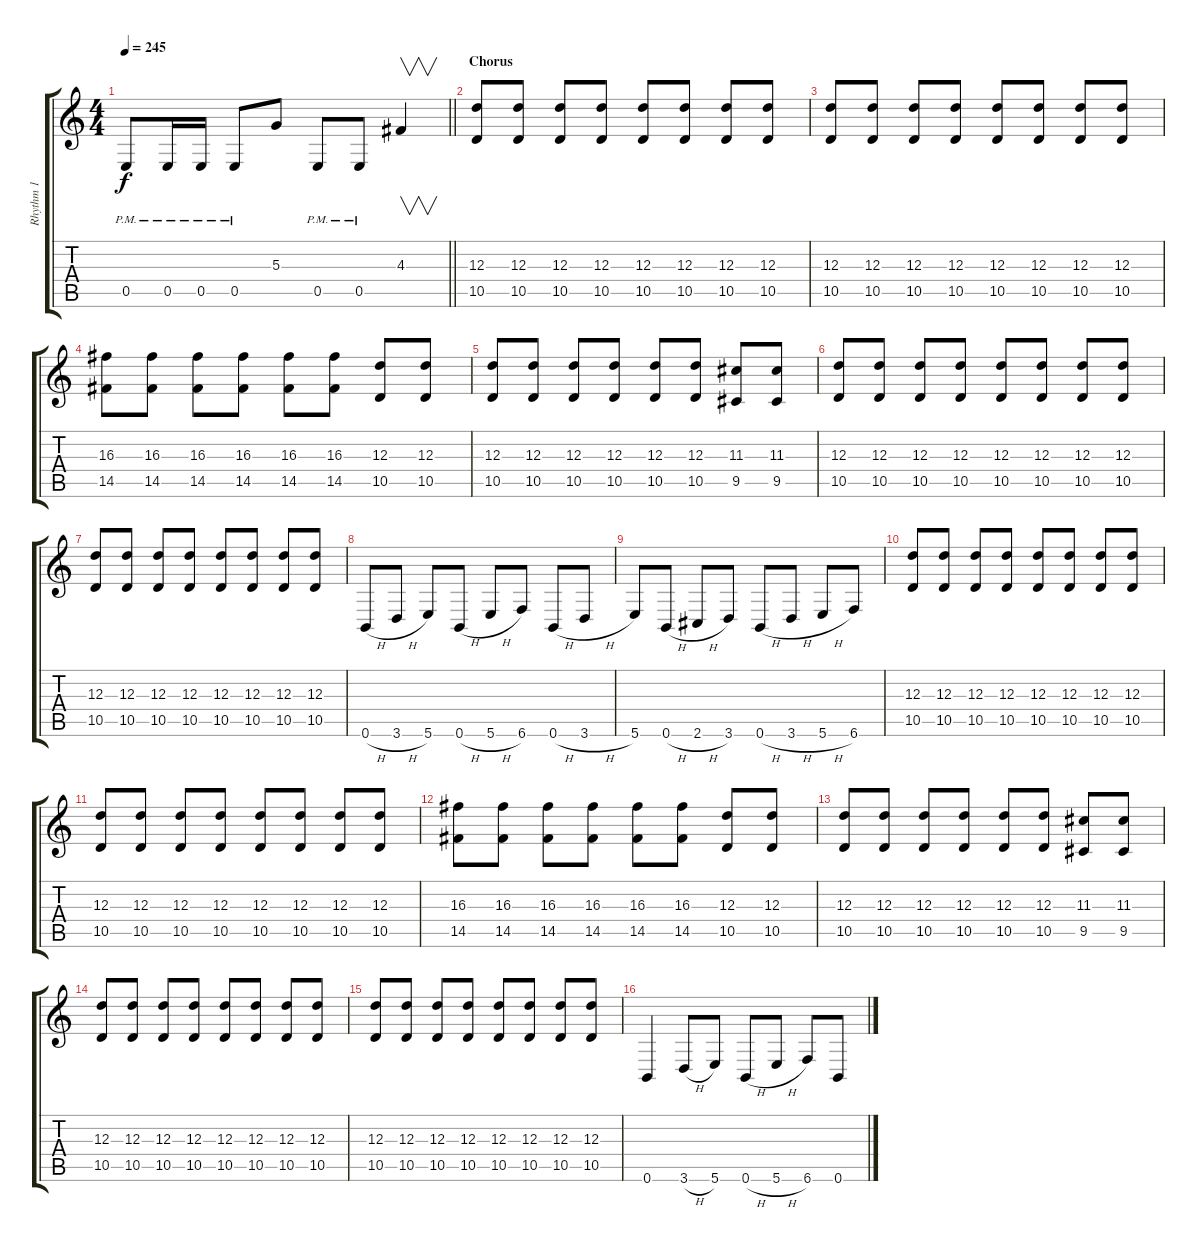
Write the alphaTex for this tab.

\track ("Rhythm 1" "Rhythm 1") {instrument distortionguitar}
\staff {score tabs}
\tuning (B3 Gb3 D3 A2 E2 B1) {hide}
\ts (4 4)
\tempo 245
\clef g2
\barLineRight lightlight
\ks c
0.5{pm}.8{dy f} 0.5{pm}.16 0.5{pm}.16 0.5{pm}.8 5.3.8 0.5{pm}.8 0.5{pm}.8 4.3.4{v instrument guitarharmonics} |
\section ("" "Chorus")
(12.3 10.5).8{instrument distortionguitar} (12.3 10.5).8 (12.3 10.5).8 (12.3 10.5).8 (12.3 10.5).8 (12.3 10.5).8 (12.3 10.5).8 (12.3 10.5).8 |
(12.3 10.5).8 (12.3 10.5).8 (12.3 10.5).8 (12.3 10.5).8 (12.3 10.5).8 (12.3 10.5).8 (12.3 10.5).8 (12.3 10.5).8 |
(16.3 14.5).8 (16.3 14.5).8 (16.3 14.5).8 (16.3 14.5).8 (16.3 14.5).8 (16.3 14.5).8 (12.3 10.5).8 (12.3 10.5).8 |
(12.3 10.5).8 (12.3 10.5).8 (12.3 10.5).8 (12.3 10.5).8 (12.3 10.5).8 (12.3 10.5).8 (11.3 9.5).8 (11.3 9.5).8 |
(12.3 10.5).8 (12.3 10.5).8 (12.3 10.5).8 (12.3 10.5).8 (12.3 10.5).8 (12.3 10.5).8 (12.3 10.5).8 (12.3 10.5).8 |
(12.3 10.5).8 (12.3 10.5).8 (12.3 10.5).8 (12.3 10.5).8 (12.3 10.5).8 (12.3 10.5).8 (12.3 10.5).8 (12.3 10.5).8 |
0.6{h}.8 3.6{h}.8 5.6.8 0.6{h}.8 5.6{h}.8 6.6.8 0.6{h}.8 3.6{h}.8 |
5.6.8 0.6{h}.8 2.6{h}.8 3.6.8 0.6{h}.8 3.6{h}.8 5.6{h}.8 6.6.8 |
(12.3 10.5).8 (12.3 10.5).8 (12.3 10.5).8 (12.3 10.5).8 (12.3 10.5).8 (12.3 10.5).8 (12.3 10.5).8 (12.3 10.5).8 |
(12.3 10.5).8 (12.3 10.5).8 (12.3 10.5).8 (12.3 10.5).8 (12.3 10.5).8 (12.3 10.5).8 (12.3 10.5).8 (12.3 10.5).8 |
(16.3 14.5).8 (16.3 14.5).8 (16.3 14.5).8 (16.3 14.5).8 (16.3 14.5).8 (16.3 14.5).8 (12.3 10.5).8 (12.3 10.5).8 |
(12.3 10.5).8 (12.3 10.5).8 (12.3 10.5).8 (12.3 10.5).8 (12.3 10.5).8 (12.3 10.5).8 (11.3 9.5).8 (11.3 9.5).8 |
(12.3 10.5).8 (12.3 10.5).8 (12.3 10.5).8 (12.3 10.5).8 (12.3 10.5).8 (12.3 10.5).8 (12.3 10.5).8 (12.3 10.5).8 |
(12.3 10.5).8 (12.3 10.5).8 (12.3 10.5).8 (12.3 10.5).8 (12.3 10.5).8 (12.3 10.5).8 (12.3 10.5).8 (12.3 10.5).8 |
0.6.4 3.6{h}.8 5.6.8 0.6{h}.8 5.6{h}.8 6.6.8 0.6.8
